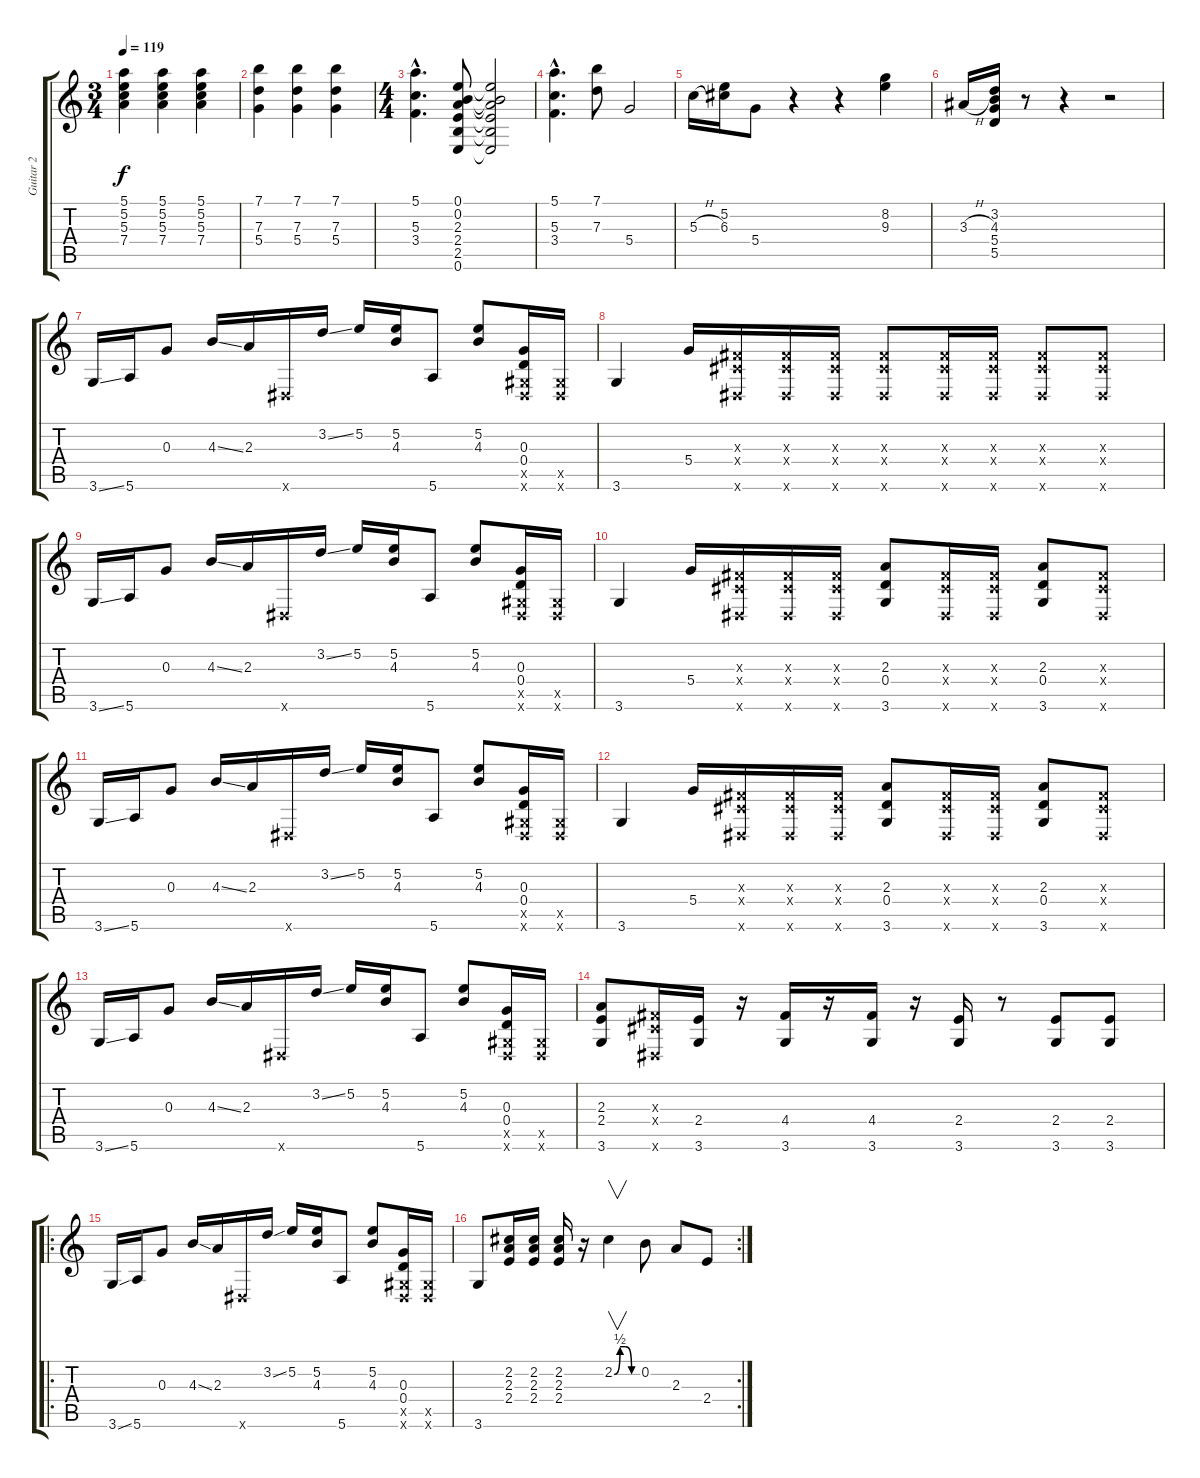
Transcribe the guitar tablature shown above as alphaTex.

\track ("Guitar 2" "Guitar 2") {instrument electricguitarclean}
\staff {score tabs}
\tuning (E4 B3 G3 D3 A2 E2) {hide}
\ts (3 4)
\tempo 119
\clef g2
\ks c
(5.1 5.2 5.3 7.4).4{dy f} (5.1 5.2 5.3 7.4).4 (5.1 5.2 5.3 7.4).4 |
(7.1 7.3 5.4).4 (7.1 7.3 5.4).4 (7.1 7.3 5.4).4 |
\ts (4 4)
(5.1{hac} 5.3{hac} 3.4{hac}).4{d} (0.1 0.2 2.3 2.4 2.5 0.6).8 (0.1{t} 0.2{t} 2.3{t} 2.4{t} 2.5{t} 0.6{t}).2 |
(5.1{hac} 5.3{hac} 3.4{hac}).4{d} (7.1 7.3).8 5.4.2 |
5.3{h}.16 (5.2 6.3).16 5.4.8 r.4 r.4 (8.2 9.3).4 |
3.3{h}.16 (3.2 4.3 5.4 5.5).16 r.8 r.4 r.2 |
3.6{ss}.16 5.6.16 0.3.8 4.3{ss}.16 2.3.16 -1.6{x}.16 3.2{ss}.16 5.2.16 (5.2 4.3).16 5.6.8 (5.2 4.3).8 (0.3 0.4 -1.5{x} -1.6{x}).16 (-1.5{x} -1.6{x}).16 |
3.6.4 5.4.16 (-1.3{x} -1.4{x} -1.6{x}).16 (-1.3{x} -1.4{x} -1.6{x}).16 (-1.3{x} -1.4{x} -1.6{x}).16 (-1.3{x} -1.4{x} -1.6{x}).8 (-1.3{x} -1.4{x} -1.6{x}).16 (-1.3{x} -1.4{x} -1.6{x}).16 (-1.3{x} -1.4{x} -1.6{x}).8 (-1.3{x} -1.4{x} -1.6{x}).8 |
3.6{ss}.16 5.6.16 0.3.8 4.3{ss}.16 2.3.16 -1.6{x}.16 3.2{ss}.16 5.2.16 (5.2 4.3).16 5.6.8 (5.2 4.3).8 (0.3 0.4 -1.5{x} -1.6{x}).16 (-1.5{x} -1.6{x}).16 |
3.6.4 5.4.16 (-1.3{x} -1.4{x} -1.6{x}).16 (-1.3{x} -1.4{x} -1.6{x}).16 (-1.3{x} -1.4{x} -1.6{x}).16 (2.3 0.4 3.6).8 (-1.3{x} -1.4{x} -1.6{x}).16 (-1.3{x} -1.4{x} -1.6{x}).16 (2.3 0.4 3.6).8 (-1.3{x} -1.4{x} -1.6{x}).8 |
3.6{ss}.16 5.6.16 0.3.8 4.3{ss}.16 2.3.16 -1.6{x}.16 3.2{ss}.16 5.2.16 (5.2 4.3).16 5.6.8 (5.2 4.3).8 (0.3 0.4 -1.5{x} -1.6{x}).16 (-1.5{x} -1.6{x}).16 |
3.6.4 5.4.16 (-1.3{x} -1.4{x} -1.6{x}).16 (-1.3{x} -1.4{x} -1.6{x}).16 (-1.3{x} -1.4{x} -1.6{x}).16 (2.3 0.4 3.6).8 (-1.3{x} -1.4{x} -1.6{x}).16 (-1.3{x} -1.4{x} -1.6{x}).16 (2.3 0.4 3.6).8 (-1.3{x} -1.4{x} -1.6{x}).8 |
3.6{ss}.16 5.6.16 0.3.8 4.3{ss}.16 2.3.16 -1.6{x}.16 3.2{ss}.16 5.2.16 (5.2 4.3).16 5.6.8 (5.2 4.3).8 (0.3 0.4 -1.5{x} -1.6{x}).16 (-1.5{x} -1.6{x}).16 |
(2.3 2.4 3.6).8 (-1.3{x} -1.4{x} -1.6{x}).16 (2.4 3.6).16 r.16 (4.4 3.6).16 r.16 (4.4 3.6).16 r.16 (2.4 3.6).16 r.8 (2.4 3.6).8 (2.4 3.6).8 |
\ro
3.6{ss}.16 5.6.16 0.3.8 4.3{ss}.16 2.3.16 -1.6{x}.16 3.2{ss}.16 5.2.16 (5.2 4.3).16 5.6.8 (5.2 4.3).8 (0.3 0.4 -1.5{x} -1.6{x}).16 (-1.5{x} -1.6{x}).16 |
\rc 2
3.6.8 (2.2 2.3 2.4).16 (2.2 2.3 2.4).16 (2.2 2.3 2.4).16 r.16 2.2{be (custom 0 0 15 2 30 2 45 0 60 0)}.4{v} 0.2.8 2.3.8 2.4.8
